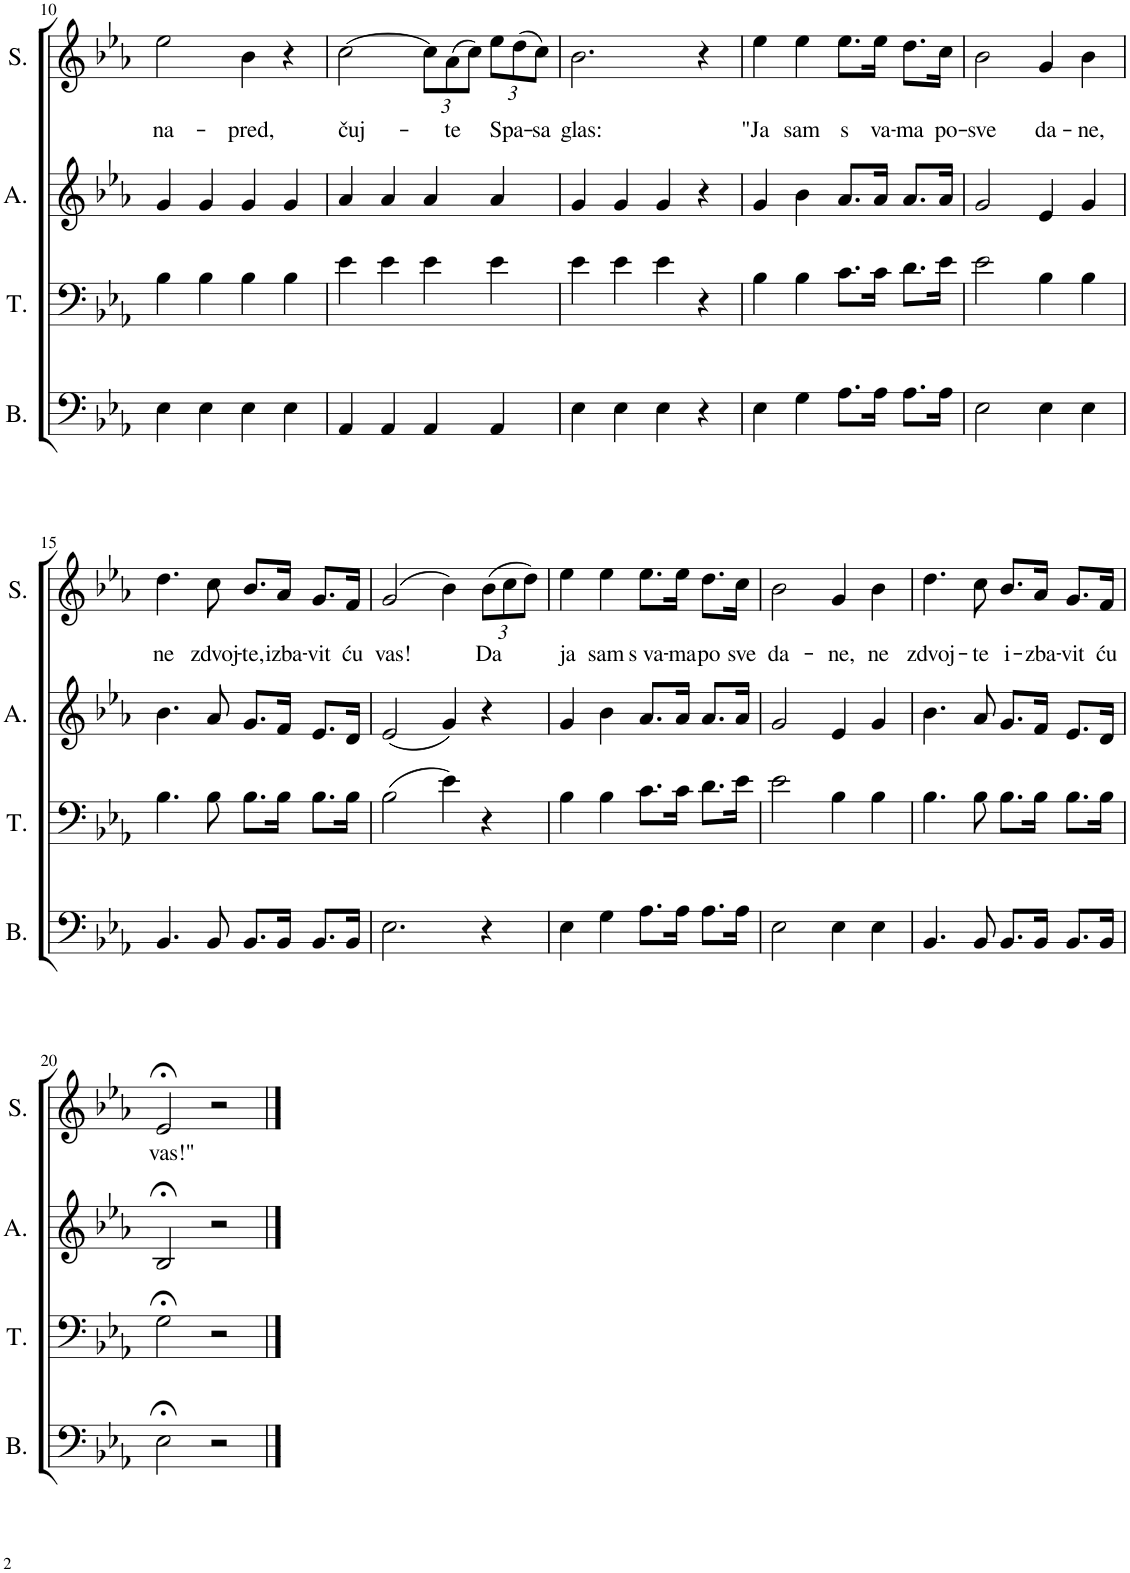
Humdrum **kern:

**kern	**kern	**kern	**kern	**text
*part4	*part3	*part2	*part1	*part1
*staff4	*staff3	*staff2	*staff1	*staff1
*I"Bass	*I"Tenor	*I"Alto	*I"Soprano	*
*I'B.	*I'T.	*I'A.	*I'S.	*
!!LO:PB:g=z
*clefF4	*clefF4	*clefG2	*clefG2	*
*k[b-e-a-]	*k[b-e-a-]	*k[b-e-a-]	*k[b-e-a-]	*
*M4/4	*M4/4	*M4/4	*M4/4	*
=10	=10	=10	=10	=10
!	!	!	!	!LO:LY:b
4E-\	4B-\	4g/	2ee-\	na-
4E-\	4B-\	4g/	.	.
!	!	!	!	!LO:LY:b
4E-\	4B-\	4g/	4b-\	-pred,
4E-\	4B-\	4g/	4r	.
=11	=11	=11	=11	=11
!	!	!	!	!LO:LY:b
4AA-/	4e-\	4a-/	[2cc\	čuj-
4AA-/	4e-\	4a-/	.	.
*	*	*	*Xbrackettup	*
4AA-/	4e-\	4a-/	12cc\L]	.
!	!	!	!	!LO:LY:b
.	.	.	(12a-\	-te
.	.	.	12cc\J)	.
!	!	!	!	!LO:LY:b
4AA-/	4e-\	4a-/	12ee-\L	Spa-
.	.	.	(12dd\	.
!	!	!	!	!LO:LY:b
.	.	.	12cc\J)	-sa
=12	=12	=12	=12	=12
!	!	!	!	!LO:LY:b
4E-\	4e-\	4g/	2.b-\	glas:
4E-\	4e-\	4g/	.	.
4E-\	4e-\	4g/	.	.
4r	4r	4r	4r	.
=13	=13	=13	=13	=13
!	!	!	!	!LO:LY:b
4E-\	4B-\	4g/	4ee-\	"Ja
!	!	!	!	!LO:LY:b
4G\	4B-\	4b-\	4ee-\	sam
!	!	!	!	!LO:LY:b
8.A-\L	8.c\L	8.a-/L	8.ee-\L	s
!	!	!	!	!LO:LY:b
16A-\Jk	16c\Jk	16a-/Jk	16ee-\Jk	va-
!	!	!	!	!LO:LY:b
8.A-\L	8.d\L	8.a-/L	8.dd\L	-ma
!	!	!	!	!LO:LY:b
16A-\Jk	16e-\Jk	16a-/Jk	16cc\Jk	po-
=14	=14	=14	=14	=14
!	!	!	!	!LO:LY:b
2E-\	2e-\	2g/	2b-\	-sve
!	!	!	!	!LO:LY:b
4E-\	4B-\	4e-/	4g/	da-
!	!	!	!	!LO:LY:b
4E-\	4B-\	4g/	4b-\	-ne,
!!LO:LB:g=z
=15	=15	=15	=15	=15
!	!	!	!	!LO:LY:b
4.BB-/	4.B-\	4.b-\	4.dd\	ne
!	!	!	!	!LO:LY:b
8BB-/	8B-\	8a-/	8cc\	zdvoj-
!	!	!	!	!LO:LY:b
8.BB-/L	8.B-\L	8.g/L	8.b-/L	-te,
!	!	!	!	!LO:LY:b
16BB-/Jk	16B-\Jk	16f/Jk	16a-/Jk	izba-
!	!	!	!	!LO:LY:b
8.BB-/L	8.B-\L	8.e-/L	8.g/L	-vit
!	!	!	!	!LO:LY:b
16BB-/Jk	16B-\Jk	16d/Jk	16f/Jk	ću
=16	=16	=16	=16	=16
!	!	!	!	!LO:LY:b
2.E-\	(2B-\	(2e-/	(2g/	vas!
.	4e-\)	4g/)	4b-\)	.
!	!	!	!	!LO:LY:b
4r	4r	4r	(12b-\L	Da
.	.	.	12cc\	.
.	.	.	12dd\J)	.
=17	=17	=17	=17	=17
!	!	!	!	!LO:LY:b
4E-\	4B-\	4g/	4ee-\	ja
!	!	!	!	!LO:LY:b
4G\	4B-\	4b-\	4ee-\	sam
!	!	!	!	!LO:LY:b
8.A-\L	8.c\L	8.a-/L	8.ee-\L	s va-
!	!	!	!	!LO:LY:b
16A-\Jk	16c\Jk	16a-/Jk	16ee-\Jk	-ma
!	!	!	!	!LO:LY:b
8.A-\L	8.d\L	8.a-/L	8.dd\L	po
!	!	!	!	!LO:LY:b
16A-\Jk	16e-\Jk	16a-/Jk	16cc\Jk	sve
=18	=18	=18	=18	=18
!	!	!	!	!LO:LY:b
2E-\	2e-\	2g/	2b-\	da-
!	!	!	!	!LO:LY:b
4E-\	4B-\	4e-/	4g/	-ne,
!	!	!	!	!LO:LY:b
4E-\	4B-\	4g/	4b-\	ne
=19	=19	=19	=19	=19
!	!	!	!	!LO:LY:b
4.BB-/	4.B-\	4.b-\	4.dd\	zdvoj-
!	!	!	!	!LO:LY:b
8BB-/	8B-\	8a-/	8cc\	-te
!	!	!	!	!LO:LY:b
8.BB-/L	8.B-\L	8.g/L	8.b-/L	i-
!	!	!	!	!LO:LY:b
16BB-/Jk	16B-\Jk	16f/Jk	16a-/Jk	-zba-
!	!	!	!	!LO:LY:b
8.BB-/L	8.B-\L	8.e-/L	8.g/L	-vit
!	!	!	!	!LO:LY:b
16BB-/Jk	16B-\Jk	16d/Jk	16f/Jk	ću
!!LO:LB:g=z
=20	=20	=20	=20	=20
!	!	!	!	!LO:LY:b
2E-;<\	2G;<\	2B-;</	2e-;</	vas!"
2r	2r	2r	2r	.
==	==	==	==	==
*-	*-	*-	*-	*-
